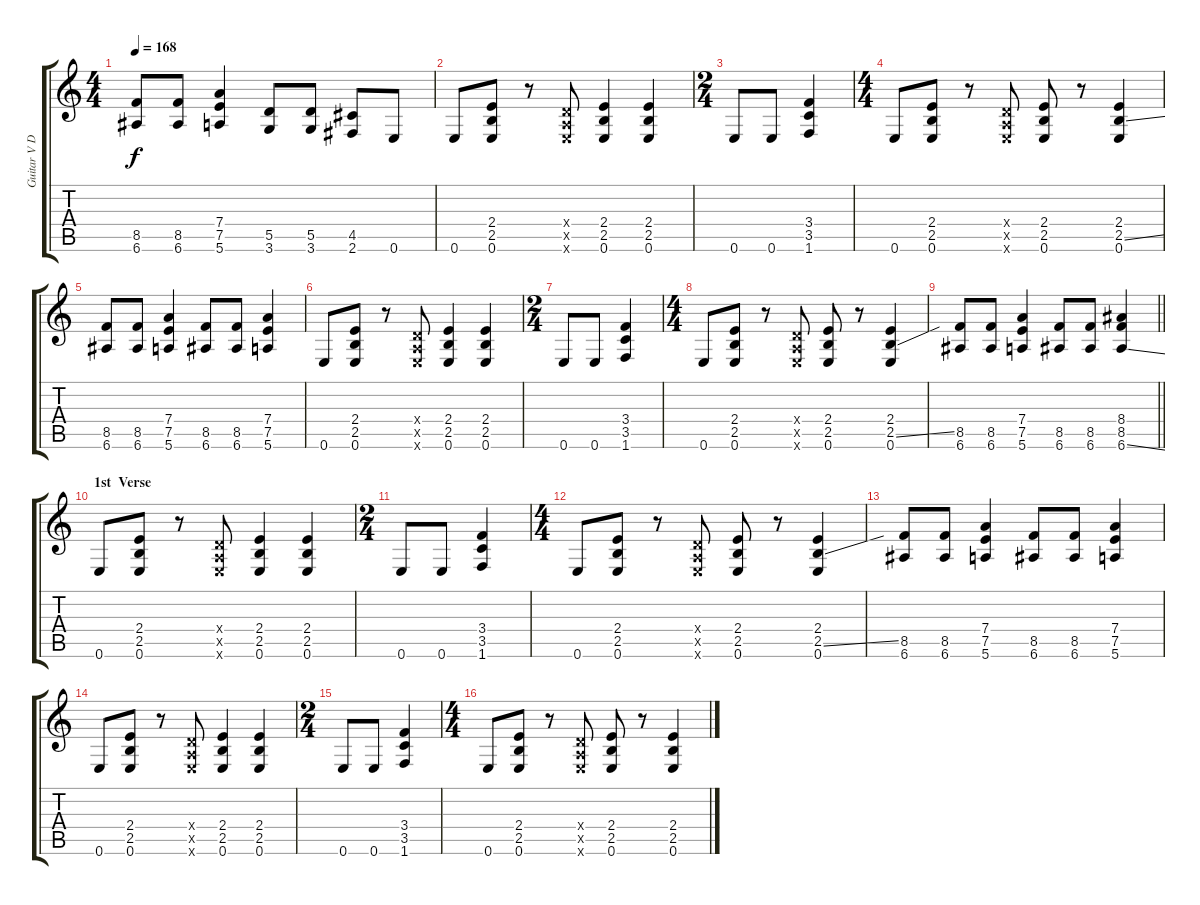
\track ("Guitar V Distortion" "Guitar V D") {instrument distortionguitar}
\staff {score tabs}
\tuning (E4 B3 G3 D3 A2 E2) {hide}
\ts (4 4)
\tempo 168
\clef g2
\ks c
(8.5 6.6).8{dy f} (8.5 6.6).8 (7.4 7.5 5.6).4 (5.5 3.6).8 (5.5 3.6).8 (4.5 2.6).8 0.6.8 |
0.6.8 (2.4 2.5 0.6).8 r.8 (0.4{x} 0.5{x} 0.6{x}).8 (2.4 2.5 0.6).4 (2.4 2.5 0.6).4 |
\ts (2 4)
0.6.8 0.6.8 (3.4 3.5 1.6).4 |
\ts (4 4)
0.6.8 (2.4 2.5 0.6).8 r.8 (0.4{x} 0.5{x} 0.6{x}).8 (2.4 2.5 0.6).8 r.8 (2.4 2.5{ss} 0.6).4 |
(8.5 6.6).8 (8.5 6.6).8 (7.4 7.5 5.6).4 (8.5 6.6).8 (8.5 6.6).8 (7.4 7.5 5.6).4 |
0.6.8 (2.4 2.5 0.6).8 r.8 (0.4{x} 0.5{x} 0.6{x}).8 (2.4 2.5 0.6).4 (2.4 2.5 0.6).4 |
\ts (2 4)
0.6.8 0.6.8 (3.4 3.5 1.6).4 |
\ts (4 4)
0.6.8 (2.4 2.5 0.6).8 r.8 (0.4{x} 0.5{x} 0.6{x}).8 (2.4 2.5 0.6).8 r.8 (2.4 2.5{ss} 0.6).4 |
\barLineRight lightlight
(8.5 6.6).8 (8.5 6.6).8 (7.4 7.5 5.6).4 (8.5 6.6).8 (8.5 6.6).8 (8.4 8.5 6.6{ss}).4 |
\section ("" "1st  Verse")
0.6.8 (2.4 2.5 0.6).8 r.8 (0.4{x} 0.5{x} 0.6{x}).8 (2.4 2.5 0.6).4 (2.4 2.5 0.6).4 |
\ts (2 4)
0.6.8 0.6.8 (3.4 3.5 1.6).4 |
\ts (4 4)
0.6.8 (2.4 2.5 0.6).8 r.8 (0.4{x} 0.5{x} 0.6{x}).8 (2.4 2.5 0.6).8 r.8 (2.4 2.5{ss} 0.6).4 |
(8.5 6.6).8 (8.5 6.6).8 (7.4 7.5 5.6).4 (8.5 6.6).8 (8.5 6.6).8 (7.4 7.5 5.6).4 |
0.6.8 (2.4 2.5 0.6).8 r.8 (0.4{x} 0.5{x} 0.6{x}).8 (2.4 2.5 0.6).4 (2.4 2.5 0.6).4 |
\ts (2 4)
0.6.8 0.6.8 (3.4 3.5 1.6).4 |
\ts (4 4)
0.6.8 (2.4 2.5 0.6).8 r.8 (0.4{x} 0.5{x} 0.6{x}).8 (2.4 2.5 0.6).8 r.8 (2.4 2.5{ss} 0.6).4
